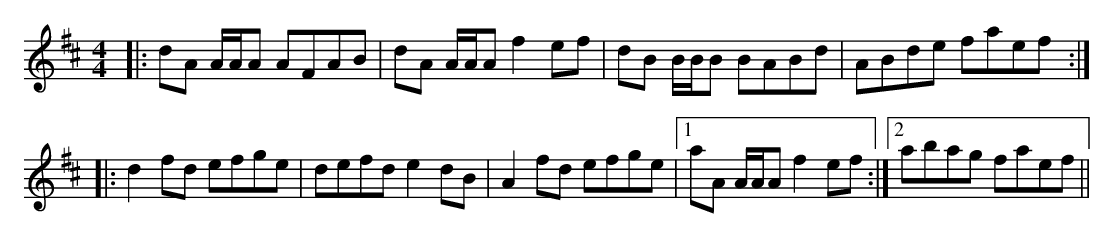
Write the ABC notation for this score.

X:1
M:4/4
K:D
|:dA A/A/A AFAB|dA A/A/A f2 ef|dB B/B/B BABd|ABde faef:|
|:d2 fd efge|defd e2 dB|A2 fd efge|1 aA A/A/A f2 ef:|2 abag faef||
